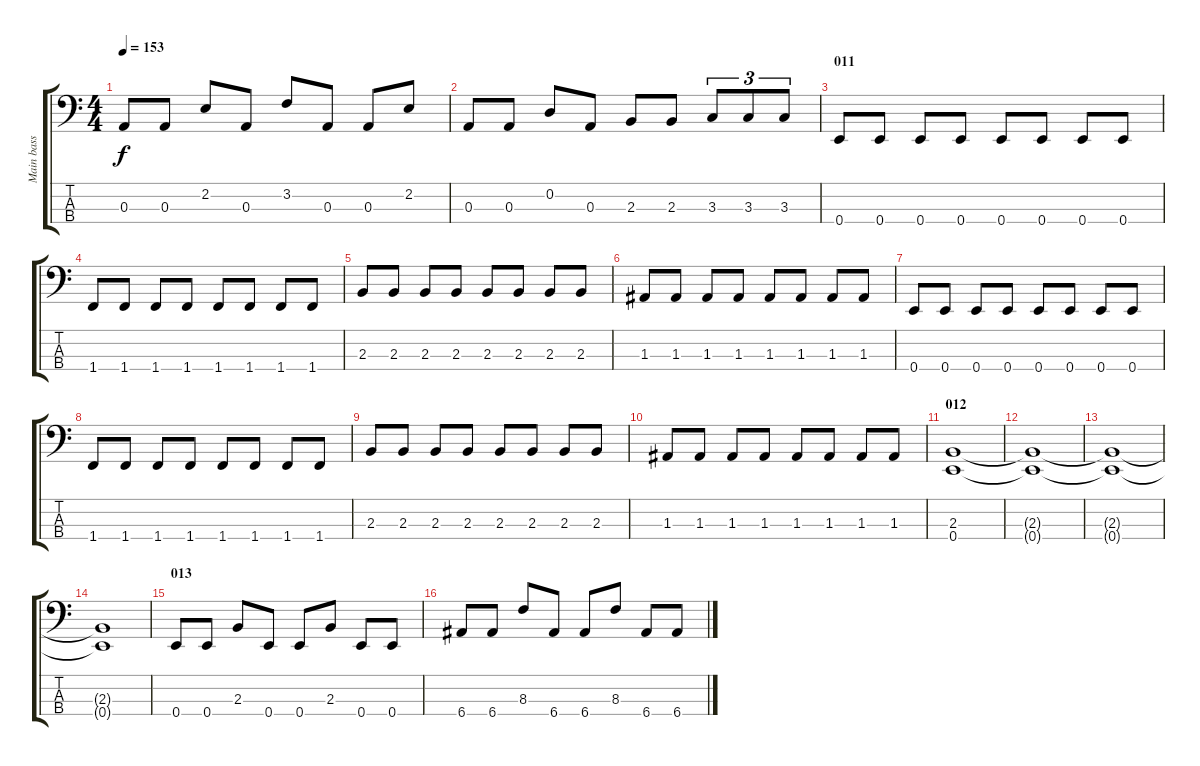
\track ("Main bass" "Main bass") {instrument electricbasspick}
\staff {score tabs}
\tuning (G2 D2 A1 E1) {hide}
\ts (4 4)
\tempo 153
\clef f4
\ks c
0.3.8{dy f} 0.3.8 2.2.8 0.3.8 3.2.8 0.3.8 0.3.8 2.2.8 |
0.3.8 0.3.8 0.2.8 0.3.8 2.3.8 2.3.8 3.3.8{tu (3 2)} 3.3.8{tu (3 2)} 3.3.8{tu (3 2)} |
\section ("" "011")
0.4.8 0.4.8 0.4.8 0.4.8 0.4.8 0.4.8 0.4.8 0.4.8 |
1.4.8 1.4.8 1.4.8 1.4.8 1.4.8 1.4.8 1.4.8 1.4.8 |
2.3.8 2.3.8 2.3.8 2.3.8 2.3.8 2.3.8 2.3.8 2.3.8 |
1.3.8 1.3.8 1.3.8 1.3.8 1.3.8 1.3.8 1.3.8 1.3.8 |
0.4.8 0.4.8 0.4.8 0.4.8 0.4.8 0.4.8 0.4.8 0.4.8 |
1.4.8 1.4.8 1.4.8 1.4.8 1.4.8 1.4.8 1.4.8 1.4.8 |
2.3.8 2.3.8 2.3.8 2.3.8 2.3.8 2.3.8 2.3.8 2.3.8 |
1.3.8 1.3.8 1.3.8 1.3.8 1.3.8 1.3.8 1.3.8 1.3.8 |
\section ("" "012")
(2.3 0.4).1 |
(2.3{t} 0.4{t}).1 |
(2.3{t} 0.4{t}).1 |
(2.3{t} 0.4{t}).1 |
\section ("" "013")
0.4.8 0.4.8 2.3.8 0.4.8 0.4.8 2.3.8 0.4.8 0.4.8 |
6.4.8 6.4.8 8.3.8 6.4.8 6.4.8 8.3.8 6.4.8 6.4.8
